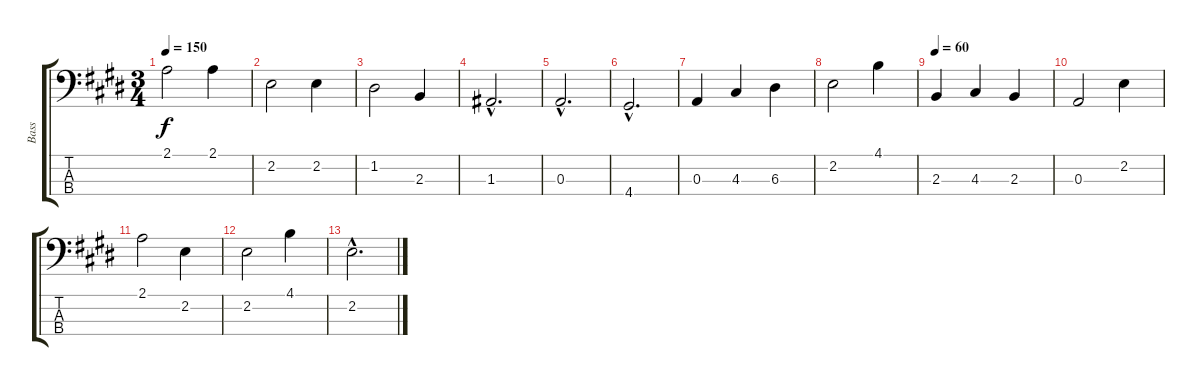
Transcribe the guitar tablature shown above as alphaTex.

\track ("Bass" "Bass") {instrument acousticbass}
\staff {score tabs}
\tuning (G2 D2 A1 E1) {hide}
\ts (3 4)
\tempo 150
\clef f4
\ks e
2.1.2{dy f} 2.1.4 |
2.2.2 2.2.4 |
1.2.2 2.3.4 |
1.3{hac}.2{d} |
0.3{hac}.2{d} |
4.4{hac}.2{d} |
0.3.4 4.3.4 6.3.4 |
2.2.2 4.1.4 |
\tempo 60
2.3.4 4.3.4 2.3.4 |
0.3.2 2.2.4 |
2.1.2 2.2.4 |
2.2.2 4.1.4 |
2.2{hac}.2{d}
